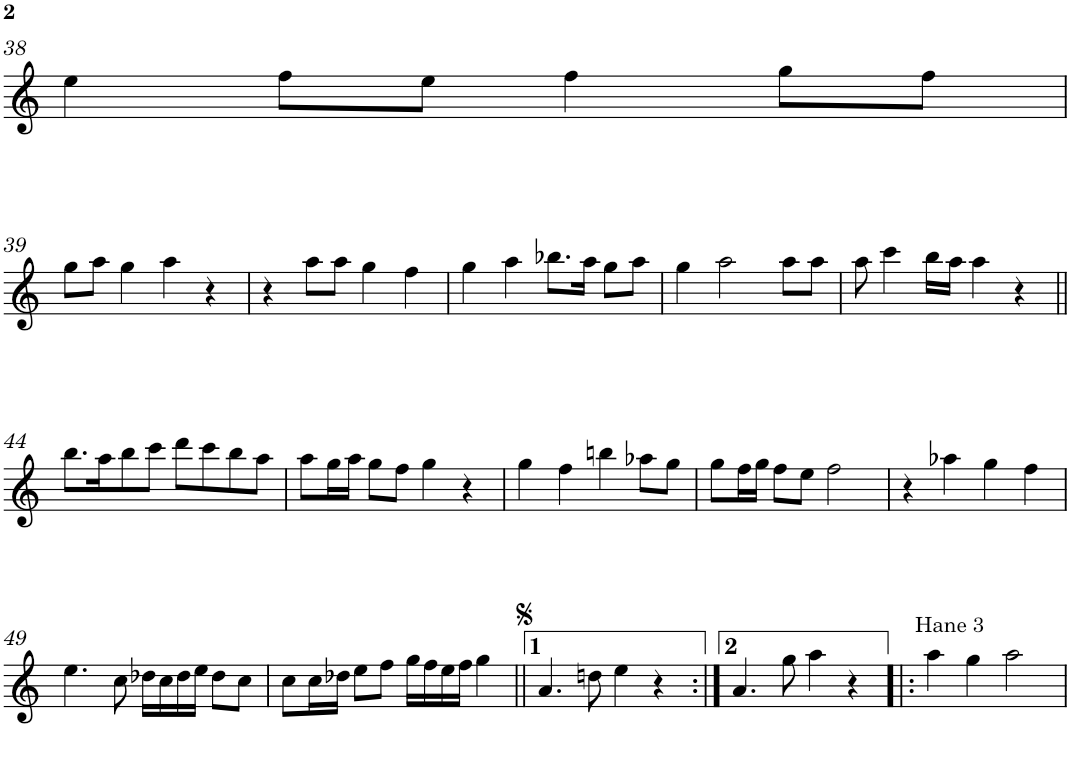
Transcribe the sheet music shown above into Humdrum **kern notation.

**kern
*part1
*staff1
*I"Piano
*I'Pno.
!!LO:PB:g=z
*clefG2
*k[]
*M4/4
*met(c)
=38
4ee\
8ff\L
8ee\J
4ff\
8gg\L
8ff\J
!!LO:LB:g=z
=39
8gg\L
8aa\J
4gg\
4aa\
4r
=40
4r
8aa\L
8aa\J
4gg\
4ff\
=41
4gg\
4aa\
8.bb-X\L
16aa\Jk
8gg\L
8aa\J
=42
4gg\
2aa\
8aa\L
8aa\J
=43
8aa\
4ccc\
16bb\LL
16aa\JJ
4aa\
4r
!!LO:LB:g=z
=44||
8.bb\L
16aa\K
8bb\
8ccc\J
8ddd\L
8ccc\
8bb\
8aa\J
=45
8aa\L
16gg\L
16aa\JJ
8gg\L
8ff\J
4gg\
4r
=46
4gg\
4ff\
4bbn\
8aa-X\L
8gg\J
=47
8gg\L
16ff\L
16gg\JJ
8ff\L
8ee\J
2ff\
=48
4r
4aa-X\
4gg\
4ff\
!!LO:LB:g=z
=49
4.ee\
8cc\
16dd-X\LL
16cc\
16dd-\
16ee\JJ
8dd-\L
8cc\J
=50
8cc\L
16cc\L
16dd-X\JJ
8ee\L
8ff\J
16gg\LL
16ff\
16ee\
16ff\JJ
4gg\
=51||
4.a/
8ddn\
4ee\
4r
=52:|!
4.a/
8gg\
4aa\
4r
=53!|:
!LO:TX:a:t=Hane 3
4aa\
4gg\
2aa\
=
*-
